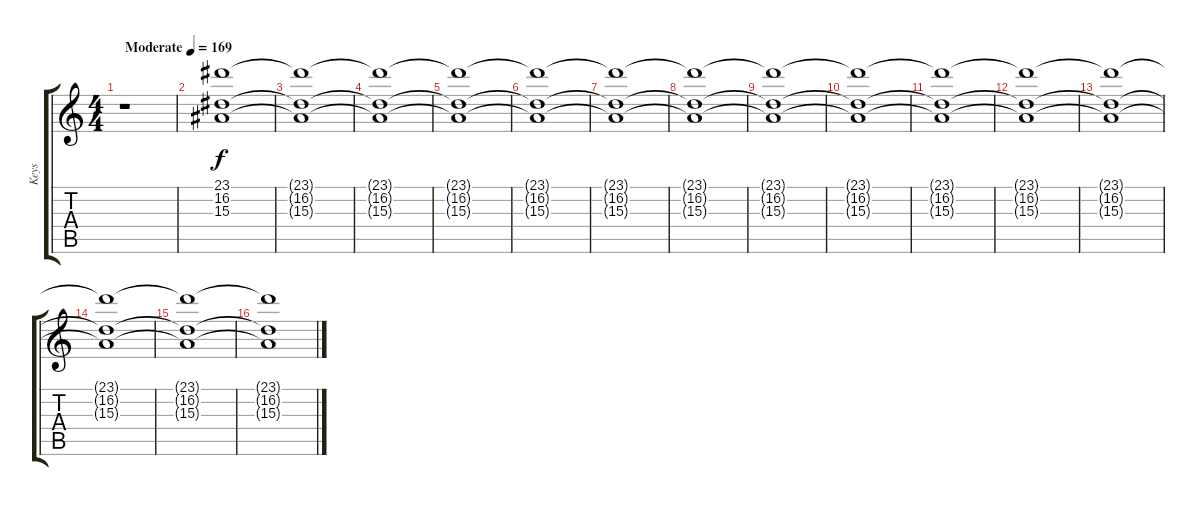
\track ("Keys" "Keys") {instrument pad2warm}
\staff {score tabs}
\tuning (E4 B3 G3 D3 A2 E2) {hide}
\ts (4 4)
\tempo (169 "Moderate")
\clef g2
\ks c
r.1{dy f instrument pad2warm} |
(23.1 16.2 15.3).1 |
(23.1{t} 16.2{t} 15.3{t}).1 |
(23.1{t} 16.2{t} 15.3{t}).1 |
(23.1{t} 16.2{t} 15.3{t}).1 |
(23.1{t} 16.2{t} 15.3{t}).1 |
(23.1{t} 16.2{t} 15.3{t}).1 |
(23.1{t} 16.2{t} 15.3{t}).1 |
(23.1{t} 16.2{t} 15.3{t}).1 |
(23.1{t} 16.2{t} 15.3{t}).1 |
(23.1{t} 16.2{t} 15.3{t}).1 |
(23.1{t} 16.2{t} 15.3{t}).1 |
(23.1{t} 16.2{t} 15.3{t}).1 |
(23.1{t} 16.2{t} 15.3{t}).1 |
(23.1{t} 16.2{t} 15.3{t}).1 |
(23.1{t} 16.2{t} 15.3{t}).1
